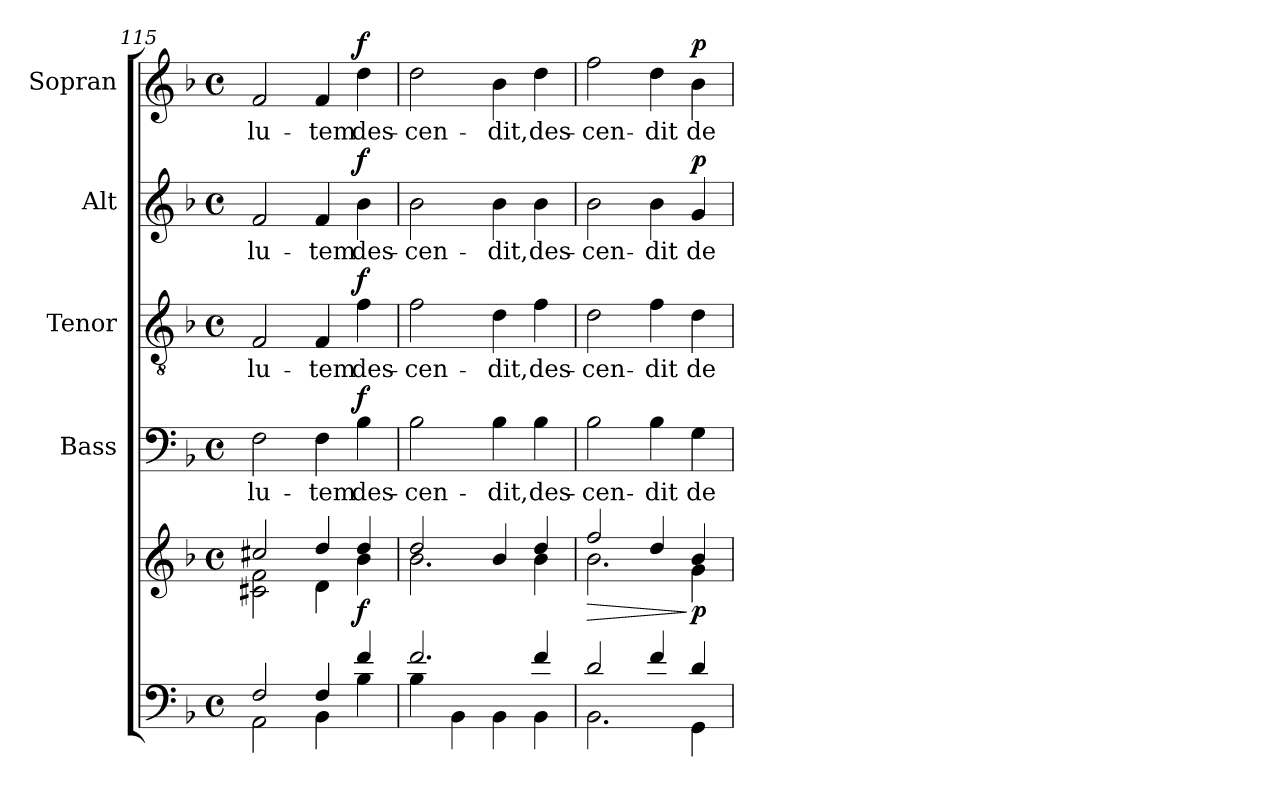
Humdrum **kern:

**kern	**kern	**dynam	**kern	**text	**dynam	**kern	**text	**dynam	**kern	**text	**dynam	**kern	**text	**dynam
*part5	*part5	*part5	*part4	*part4	*part4	*part3	*part3	*part3	*part2	*part2	*part2	*part1	*part1	*part1
*staff6	*staff5	*staff5/6	*staff4	*staff4	*staff4	*staff3	*staff3	*staff3	*staff2	*staff2	*staff2	*staff1	*staff1	*staff1
*	*	*	*I"Bass	*	*	*I"Tenor	*	*	*I"Alt	*	*	*I"Sopran	*	*
*	*	*	*I'B.	*	*	*I'T.	*	*	*I'A.	*	*	*I'S.	*	*
*clefF4	*clefG2	*	*clefF4	*	*	*clefGv2	*	*	*clefG2	*	*	*clefG2	*	*
*k[b-]	*k[b-]	*	*k[b-]	*	*	*k[b-]	*	*	*k[b-]	*	*	*k[b-]	*	*
*F:	*F:	*	*F:	*	*	*F:	*	*	*F:	*	*	*F:	*	*
*M4/4	*M4/4	*	*M4/4	*	*	*M4/4	*	*	*M4/4	*	*	*M4/4	*	*
*met(c)	*met(c)	*	*met(c)	*	*	*met(c)	*	*	*met(c)	*	*	*met(c)	*	*
=115	=115	=115	=115	=115	=115	=115	=115	=115	=115	=115	=115	=115	=115	=115
*^	*^	*	*	*	*	*	*	*	*	*	*	*	*	*
!	!	!	!	!	!	!LO:LY:b	!	!	!LO:LY:b	!	!	!LO:LY:b	!	!	!LO:LY:b	!
2F/	2AA\	2cc#X/	2c#X\ 2f\	.	2F\	-lu-	.	2F/	-lu-	.	2f/	-lu-	.	2f/	-lu-	.
!	!	!	!	!	!	!LO:LY:b	!	!	!LO:LY:b	!	!	!LO:LY:b	!	!	!LO:LY:b	!
4F/	4BB-\	4dd/	4d\	.	4F\	-tem	.	4F/	-tem	.	4f/	-tem	.	4f/	-tem	.
!	!	!	!	!LO:DY:b	!	!LO:LY:b	!LO:DY:a	!	!LO:LY:b	!LO:DY:a	!	!LO:LY:b	!LO:DY:a	!	!LO:LY:b	!LO:DY:a
4f/	4B-\	4dd/	4b-\	f	4B-\	des-	f	4f\	des-	f	4b-\	des-	f	4dd\	des-	f
!!LO:LB:g=z
=116	=116	=116	=116	=116	=116	=116	=116	=116	=116	=116	=116	=116	=116	=116	=116	=116
!	!	!	!	!	!	!LO:LY:b	!	!	!LO:LY:b	!	!	!LO:LY:b	!	!	!LO:LY:b	!
2.f/	4B-\	2dd/	2.b-\	.	2B-\	-cen-	.	2f\	-cen-	.	2b-\	-cen-	.	2dd\	-cen-	.
.	4BB-\	.	.	.	.	.	.	.	.	.	.	.	.	.	.	.
!	!	!	!	!	!	!LO:LY:b	!	!	!LO:LY:b	!	!	!LO:LY:b	!	!	!LO:LY:b	!
.	4BB-\	4b-/	.	.	4B-\	-dit,	.	4d\	-dit,	.	4b-\	-dit,	.	4b-\	-dit,	.
!	!	!	!	!	!	!LO:LY:b	!	!	!LO:LY:b	!	!	!LO:LY:b	!	!	!LO:LY:b	!
4f/	4BB-\	4dd/	4b-\	.	4B-\	des-	.	4f\	des-	.	4b-\	des-	.	4dd\	des-	.
=117	=117	=117	=117	=117	=117	=117	=117	=117	=117	=117	=117	=117	=117	=117	=117	=117
!	!	!	!	!LO:HP:b	!	!LO:LY:b	!	!	!LO:LY:b	!	!	!LO:LY:b	!	!	!LO:LY:b	!
2d/	2.BB-\	2ff/	2.b-\	>	2B-\	-cen-	.	2d\	-cen-	.	2b-\	-cen-	.	2ff\	-cen-	.
!	!	!	!	!	!	!LO:LY:b	!	!	!LO:LY:b	!	!	!LO:LY:b	!	!	!LO:LY:b	!
4f/	.	4dd/	.	.	4B-\	-dit	.	4f\	-dit	.	4b-\	-dit	.	4dd\	-dit	.
!	!	!	!	!LO:DY:n=1:b	!	!LO:LY:b	!	!	!LO:LY:b	!	!	!LO:LY:b	!LO:DY:a	!	!LO:LY:b	!LO:DY:a
4d/	4GG\	4b-/	4g\	] p	4G\	de	.	4d\	de	.	4g/	de	p	4b-\	de	p
*v	*v	*	*	*	*	*	*	*	*	*	*	*	*	*	*	*
*	*v	*v	*	*	*	*	*	*	*	*	*	*	*	*	*
=	=	=	=	=	=	=	=	=	=	=	=	=	=	=
*-	*-	*-	*-	*-	*-	*-	*-	*-	*-	*-	*-	*-	*-	*-
